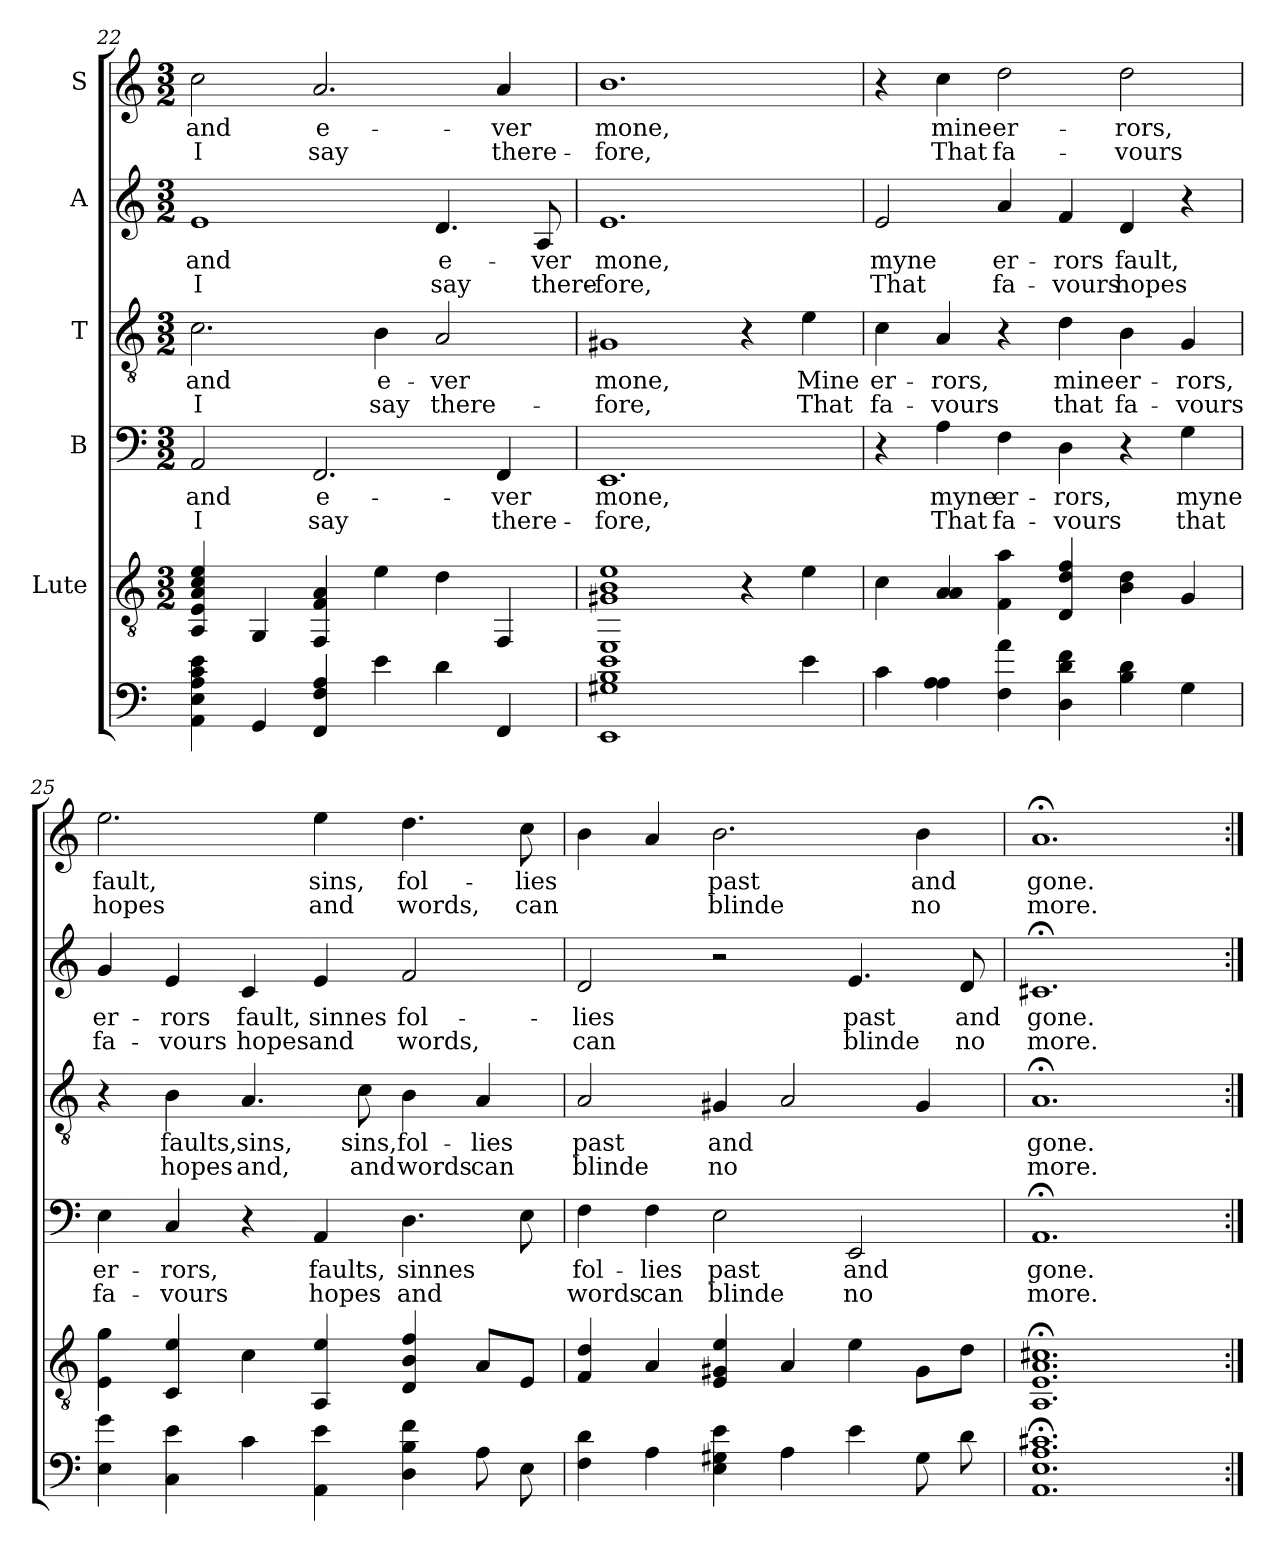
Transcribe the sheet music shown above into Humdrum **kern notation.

**kern	**kern	**kern	**text	**text	**kern	**text	**text	**kern	**text	**text	**kern	**text	**text
*part6	*part5	*part4	*part4	*part4	*part3	*part3	*part3	*part2	*part2	*part2	*part1	*part1	*part1
*staff6	*staff5	*staff4	*staff4	*staff4	*staff3	*staff3	*staff3	*staff2	*staff2	*staff2	*staff1	*staff1	*staff1
*	*I"Lute	*I"B	*	*	*I"T	*	*	*I"A	*	*	*I"S	*	*
*	*clefGv2	*clefF4	*	*	*clefGv2	*	*	*clefG2	*	*	*clefG2	*	*
*k[]	*k[]	*k[]	*	*	*k[]	*	*	*k[]	*	*	*k[]	*	*
*C:	*C:	*C:	*	*	*C:	*	*	*C:	*	*	*C:	*	*
*	*M3/2	*M3/2	*	*	*M3/2	*	*	*M3/2	*	*	*M3/2	*	*
=22	=22	=22	=22	=22	=22	=22	=22	=22	=22	=22	=22	=22	=22
4AA 4E 4A 4c 4e	4AA/ 4E/ 4A/ 4c/ 4e/	2AA/	and	I	2.c\	and	I	1e	and	I	2cc\	and	I
4GG	4GG/	.	.	.	.	.	.	.	.	.	.	.	.
4FF 4F 4A	4FF/ 4F/ 4A/	2.FF/	e-	say	.	.	.	.	.	.	2.a/	e-	say
4e	4e\	.	.	.	4B\	e-	say	.	.	.	.	.	.
4d	4d\	.	.	.	2A/	-ver	there-	4.d/	e-	say	.	.	.
4FF	4FF/	4FF/	-ver	there-	.	.	.	.	.	.	4a/	-ver	there-
.	.	.	.	.	.	.	.	8A/	-ver	there-	.	.	.
=23	=23	=23	=23	=23	=23	=23	=23	=23	=23	=23	=23	=23	=23
1EE 1G# 1B 1e	1EE 1G#X 1B 1e	1.EE	mone,	-fore,	1G#X	mone,	-fore,	1.e	mone,	-fore,	1.b	mone,	-fore,
4ryy	4r	.	.	.	4r	.	.	.	.	.	.	.	.
4e	4e\	.	.	.	4e\	Mine	That	.	.	.	.	.	.
!!LO:PB:g=z
=24	=24	=24	=24	=24	=24	=24	=24	=24	=24	=24	=24	=24	=24
4c	4c\	4r	.	.	4c\	er-	fa-	2e/	myne	That	4r	.	.
4A 4A	4A/ 4A/	4A\	myne	That	4A/	-rors,	-vours	.	.	.	4cc\	mine	That
4F 4a	4F\ 4a\	4F\	er-	fa-	4r	.	.	4a/	er-	fa-	2dd\	er-	fa-
4D 4d 4f	4D/ 4d/ 4f/	4D\	-rors,	-vours	4d\	mine	that	4f/	-rors	-vours	.	.	.
4B 4d	4B\ 4d\	4r	.	.	4B\	er-	fa-	4d/	fault,	hopes	2dd\	-rors,	-vours
4G	4G/	4G\	myne	that	4G/	-rors,	-vours	4r	.	.	.	.	.
=25	=25	=25	=25	=25	=25	=25	=25	=25	=25	=25	=25	=25	=25
4E 4g	4E\ 4g\	4E\	er-	fa-	4r	.	.	4g/	er-	fa-	2.ee\	fault,	hopes
4C 4e	4C/ 4e/	4C/	-rors,	-vours	4B\	faults,	hopes	4e/	-rors	-vours	.	.	.
4c	4c\	4r	.	.	4.A/	sins,	and,	4c/	fault,	hopes	.	.	.
4AA 4e	4AA/ 4e/	4AA/	faults,	hopes	.	.	.	4e/	sinnes	and	4ee\	sins,	and
.	.	.	.	.	8c\	sins,	and	.	.	.	.	.	.
4D 4B 4f	4D/ 4B/ 4f/	4.D\	sinnes	and	4B\	fol-	words	2f/	fol-	words,	4.dd\	fol-	words,
8A	8A/L	.	.	.	4A/	-lies	can	.	.	.	.	.	.
8E	8E/J	8E\	.	.	.	.	.	.	.	.	8cc\	-lies	can
=26	=26	=26	=26	=26	=26	=26	=26	=26	=26	=26	=26	=26	=26
4F 4d	4F/ 4d/	4F\	fol-	words	2A/	past	blinde	2d/	-lies	can	4b\	.	.
4A	4A/	4F\	-lies	can	.	.	.	.	.	.	4a/	.	.
4E 4G# 4e	4E/ 4G#X/ 4e/	2E\	past	blinde	4G#X/	and	no	2r	.	.	2.b\	past	blinde
4A	4A/	.	.	.	2A/	.	.	.	.	.	.	.	.
4e	4e\	2EE/	and	no	.	.	.	4.e/	past	blinde	.	.	.
8G#	8G#\L	.	.	.	4G#/	.	.	.	.	.	4b\	and	no
8d	8d\J	.	.	.	.	.	.	8d/	and	no	.	.	.
=27	=27	=27	=27	=27	=27	=27	=27	=27	=27	=27	=27	=27	=27
1.AA;< 1.E;< 1.A;< 1.c#;<	1.AA;< 1.E;< 1.A;< 1.c#X;<	1.AA;<	gone.	more.	1.A;<	gone.	more.	1.c#X;<	gone.	more.	1.a;<	gone.	more.
=:|!	=:|!	=:|!	=:|!	=:|!	=:|!	=:|!	=:|!	=:|!	=:|!	=:|!	=:|!	=:|!	=:|!
*-	*-	*-	*-	*-	*-	*-	*-	*-	*-	*-	*-	*-	*-
